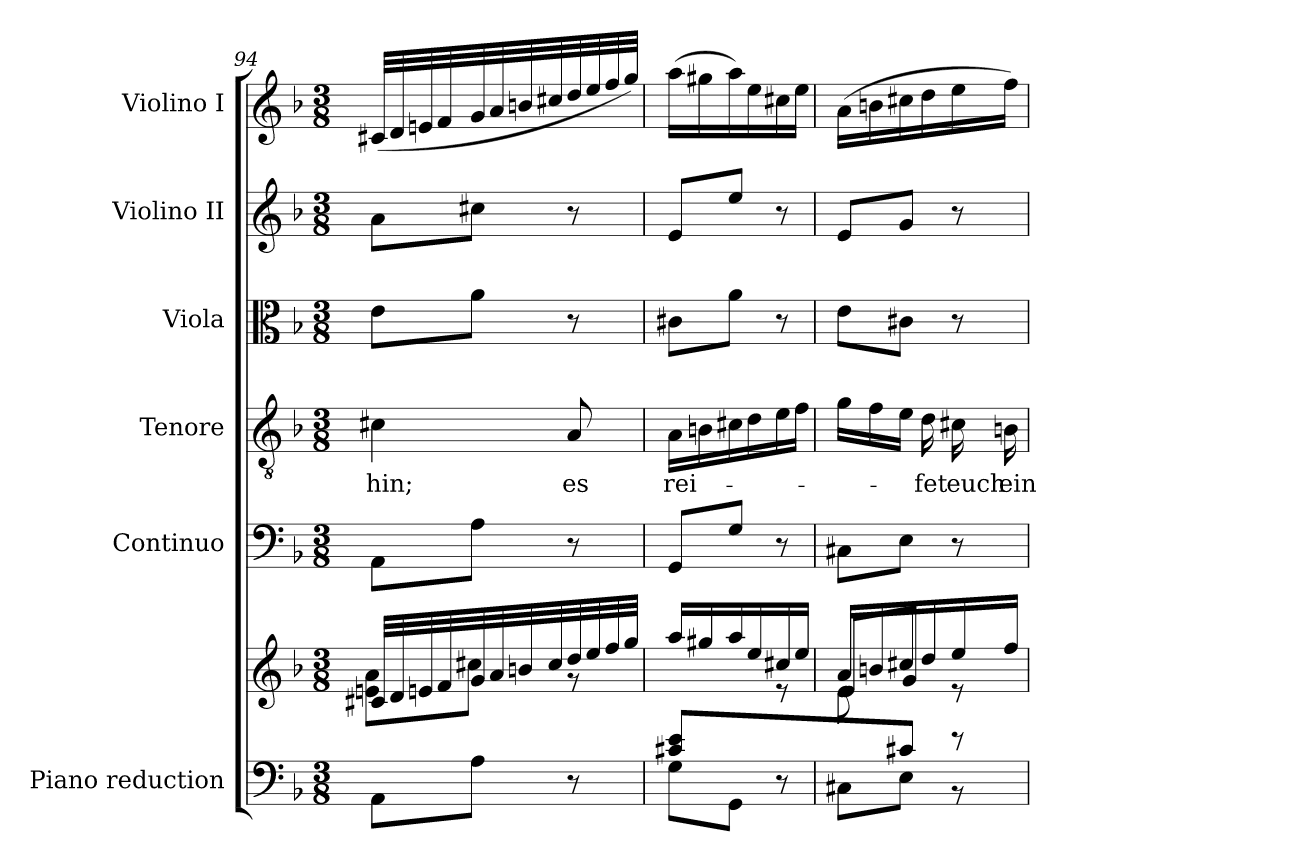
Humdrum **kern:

**kern	**kern	**kern	**kern	**text	**kern	**kern	**kern
*part6	*part6	*part5	*part4	*part4	*part3	*part2	*part1
*staff7	*staff6	*staff5	*staff4	*staff4	*staff3	*staff2	*staff1
*I"Piano reduction	*	*I"Continuo	*I"Tenore	*	*I"Viola	*I"Violino II	*I"Violino I
*I'Pno	*	*	*	*	*I'Vla	*I'Vln	*I'Vln
*clefF4	*clefG2	*clefF4	*clefGv2	*	*clefC3	*clefG2	*clefG2
*k[b-]	*k[b-]	*k[b-]	*k[b-]	*	*k[b-]	*k[b-]	*k[b-]
*M3/8	*M3/8	*M3/8	*M3/8	*	*M3/8	*M3/8	*M3/8
=94	=94	=94	=94	=94	=94	=94	=94
*	*^	*	*	*	*	*	*
!	!	!	!	!	!LO:LY:b	!	!	!
8AA\L	32c#X/LLL	8en\ 8a\L	8AA\L	4c#X\	hin;	8e\L	8a\L	(32c#X/LLL
.	32d/	.	.	.	.	.	.	32d/
.	32en/	.	.	.	.	.	.	32en/
.	32f/	.	.	.	.	.	.	32f/
8A\J	32g/	8cc#X\J	8A\J	.	.	8a\J	8cc#X\J	32g/
.	32a/	.	.	.	.	.	.	32a/
.	32bn/	.	.	.	.	.	.	32bn/
.	32cc#/	.	.	.	.	.	.	32cc#X/
!	!	!	!	!	!LO:LY:b	!	!	!
8r	32dd/	8r	8r	8A/	es	8r	8r	32dd/
.	32ee/	.	.	.	.	.	.	32ee/
.	32ff/	.	.	.	.	.	.	32ff/
.	32gg/JJJ	.	.	.	.	.	.	32gg/JJJ)
=95	=95	=95	=95	=95	=95	=95	=95	=95
*^	*	*	*	*	*	*	*	*
!	!	!	!	!	!	!LO:LY:b	!	!	!
8c#X/ 8e/L	8G\L	16aa/LL	8ryy	8GG/L	16A\LL	rei-	8c#X\L	8e/L	(16aa\LL
.	.	16gg#X/	.	.	16Bn\	.	.	.	16gg#X\
4ryy	8GG\J	16aa/	8a\ 8ee\J	8G/J	16c#X\	.	8a\J	8ee/J	16aa\)
.	.	16ee/	.	.	16d\	.	.	.	16ee\
.	8r	16cc#X/	8r	8r	16e\	.	8r	8r	16cc#X\
.	.	16ee/JJ	.	.	16f\JJ	.	.	.	16ee\JJ
=96	=96	=96	=96	=96	=96	=96	=96	=96	=96
*	*	*	*^	*	*	*	*	*	*
8ryy	8C#X\L	16a/LL	8e/L	8e\L	8C#X\L	16g\LL	.	8e\L	8e/L	(16a\LL
.	.	16bn/	.	.	.	16f\	.	.	.	16bn\
8c#X/J	8E\J	16cc#X/	8g\J	4ryy	8E\J	16e\JJ	.	8c#X\J	8g/J	16cc#X\
!	!	!	!	!	!	!	!LO:LY:b	!	!	!
.	.	16dd/	.	.	.	16d\	-fet	.	.	16dd\
!	!	!	!	!	!	!	!LO:LY:b	!	!	!
8r	8r	16ee/	8r	.	8r	16c#X\	euch	8r	8r	16ee\
!	!	!	!	!	!	!	!LO:LY:b	!	!	!
.	.	16ff/JJ	.	.	.	16Bn\	ein	.	.	16ff\JJ)
*v	*v	*	*	*	*	*	*	*	*	*
*	*v	*v	*v	*	*	*	*	*	*
=	=	=	=	=	=	=	=
*-	*-	*-	*-	*-	*-	*-	*-
